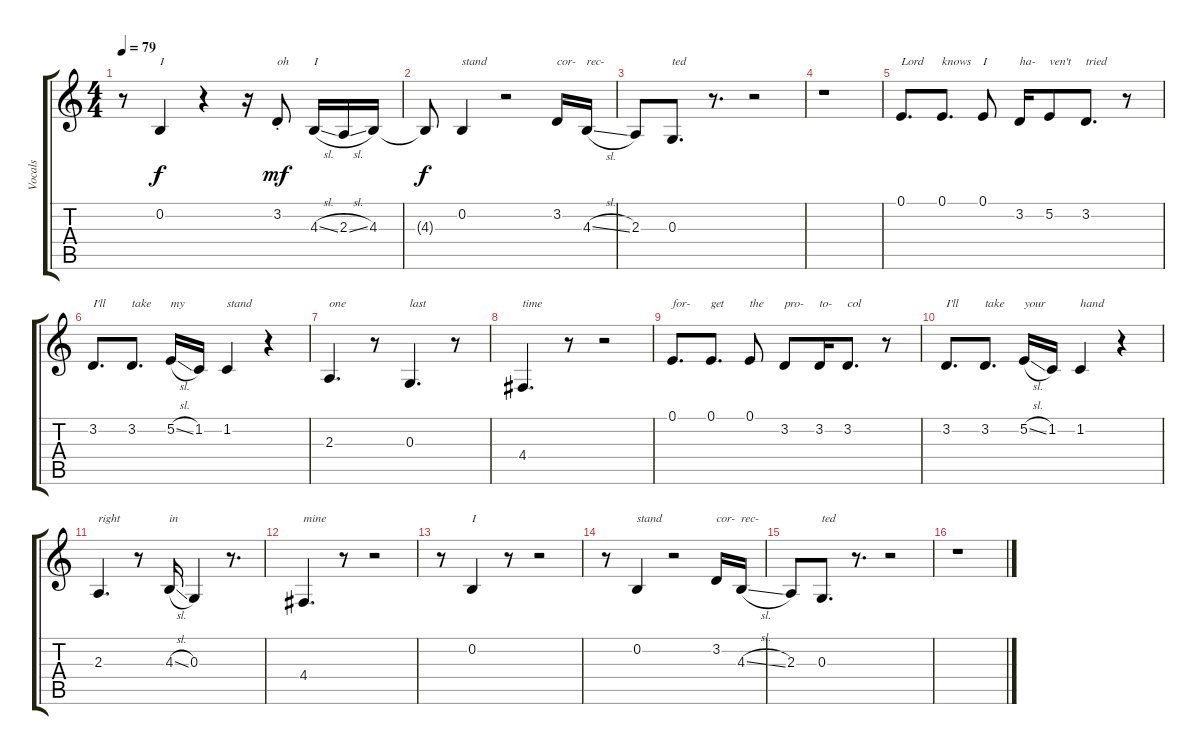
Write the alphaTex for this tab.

\track ("Vocals" "Vocals") {instrument lead6voice}
\staff {score tabs}
\tuning (E4 B3 G3 D3 A2 E2) {hide}
\ts (4 4)
\tempo 79
\clef g2
\ks c
r.8{dy f} 0.2.4{txt "I"} r.4 r.16 3.2{st}.8{txt "oh" dy mf} 4.3{sl}.16{txt "I"} 2.3{sl}.16 4.3.16 |
4.3{t}.8{dy f} 0.2.4{txt "stand"} r.2 3.2.16{txt "cor-"} 4.3{sl}.16{txt "rec-"} |
2.3.8 0.3.8{d txt "ted"} r.8{d} r.2 |
r.1 |
0.1.8{d txt "Lord"} 0.1.8{d txt "knows"} 0.1.8{txt "I"} 3.2.16{txt "ha-"} 5.2.8{txt "ven't"} 3.2.8{d txt "tried"} r.8 |
3.2.8{d txt "I'll"} 3.2.8{d txt "take"} 5.2{sl}.16{txt "my"} 1.2.16 1.2.4{txt "stand"} r.4 |
2.3.4{d txt "one"} r.8 0.3.4{d txt "last"} r.8 |
4.4.4{d txt "time"} r.8 r.2 |
0.1.8{d txt "for-"} 0.1.8{d txt "get"} 0.1.8{txt "the"} 3.2.8{txt "pro-"} 3.2.16{txt "to-"} 3.2.8{d txt "col"} r.8 |
3.2.8{d txt "I'll"} 3.2.8{d txt "take"} 5.2{sl}.16{txt "your"} 1.2.16 1.2.4{txt "hand"} r.4 |
2.3.4{d txt "right"} r.8 4.3{sl}.16{txt "in"} 0.3.4 r.8{d} |
4.4.4{d txt "mine"} r.8 r.2 |
r.8 0.2.4{txt "I"} r.8 r.2 |
r.8 0.2.4{txt "stand"} r.2 3.2.16{txt "cor-"} 4.3{sl}.16{txt "rec-"} |
2.3.8 0.3.8{d txt "ted"} r.8{d} r.2 |
r.1
